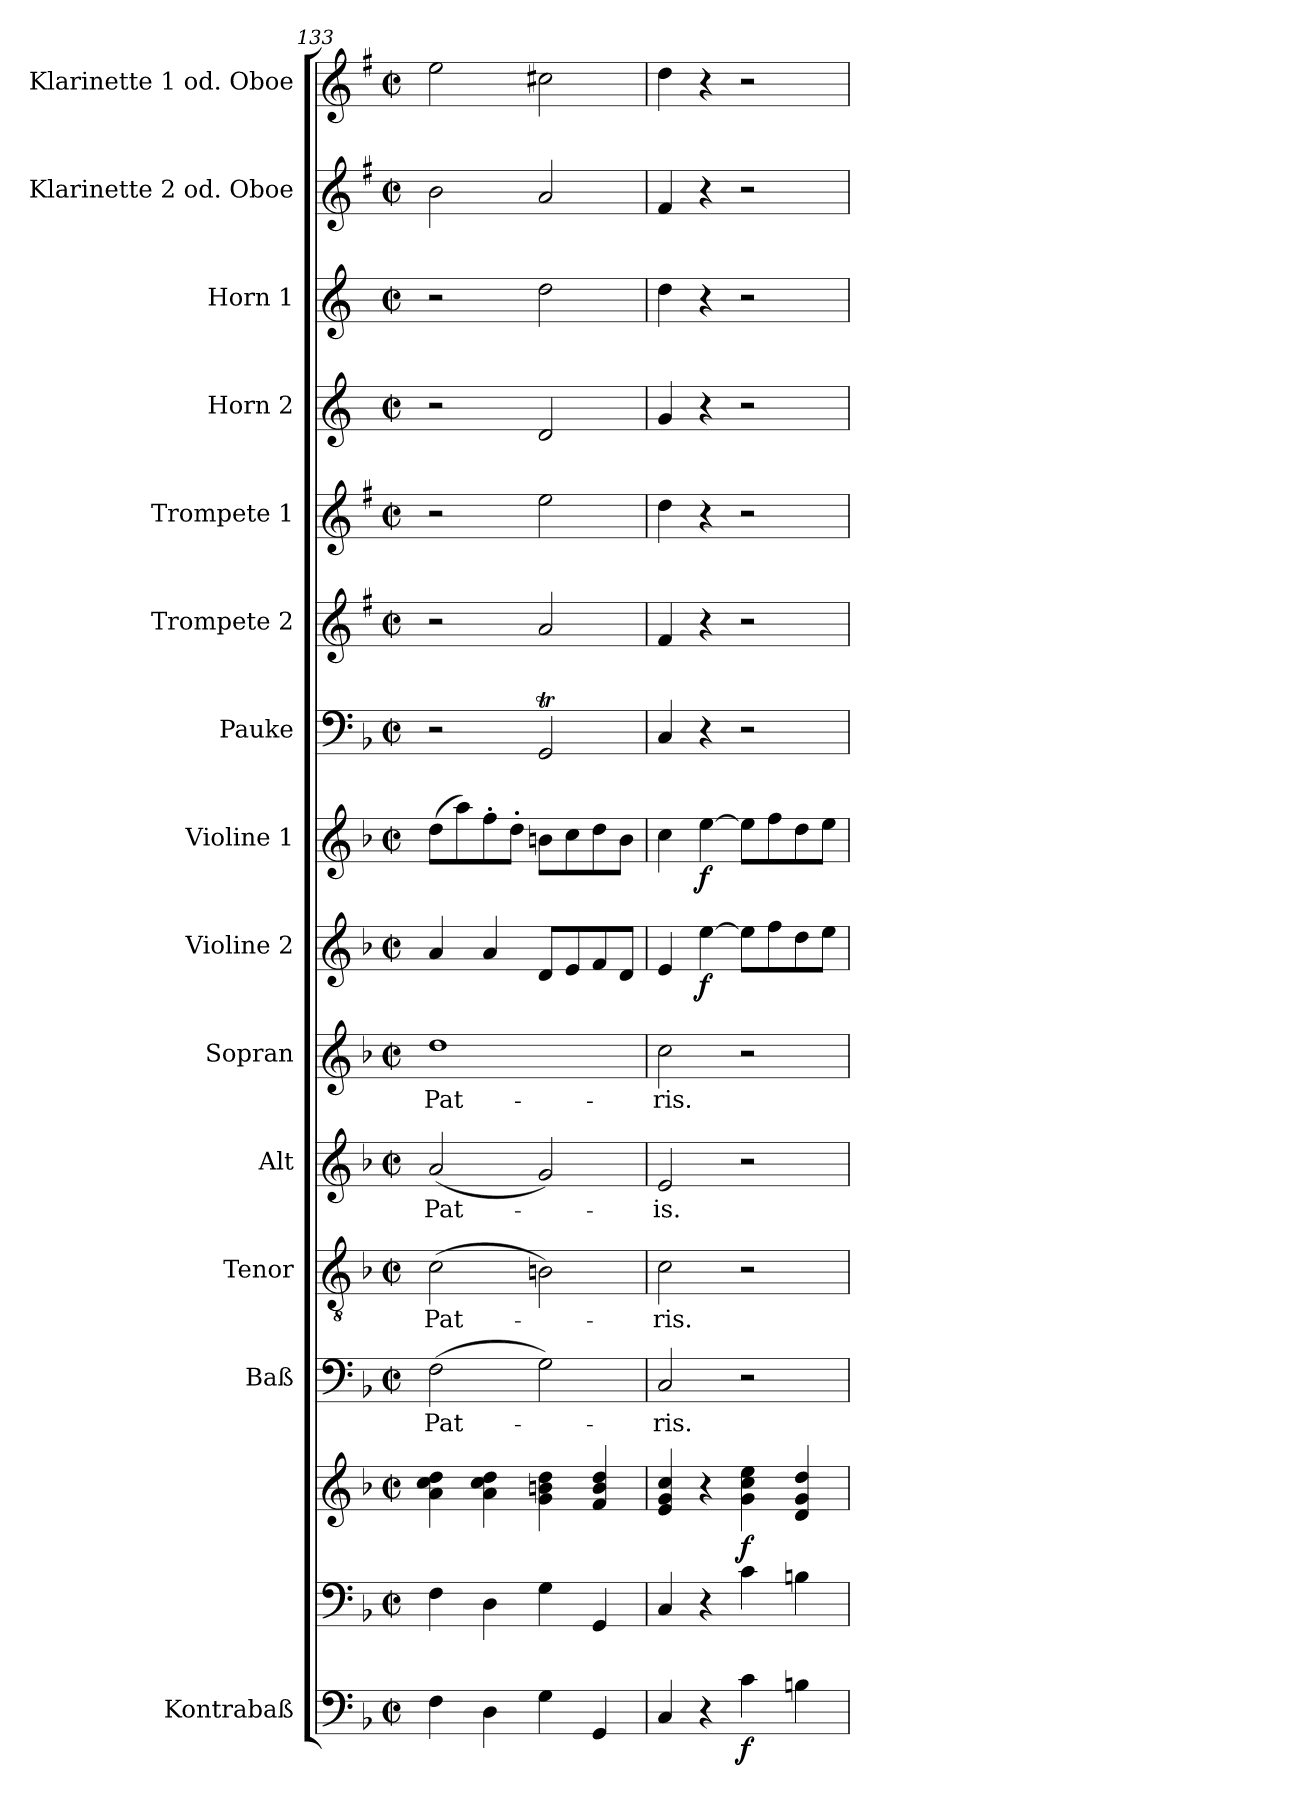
**kern	**dynam	**kern	**kern	**dynam	**kern	**text	**kern	**text	**kern	**text	**kern	**text	**kern	**dynam	**kern	**dynam	**kern	**kern	**kern	**kern	**kern	**kern	**kern
*part15	*part15	*part14	*part14	*part14	*part13	*part13	*part12	*part12	*part11	*part11	*part10	*part10	*part9	*part9	*part8	*part8	*part7	*part6	*part5	*part4	*part3	*part2	*part1
*staff16	*staff16	*staff15	*staff14	*staff14/15	*staff13	*staff13	*staff12	*staff12	*staff11	*staff11	*staff10	*staff10	*staff9	*staff9	*staff8	*staff8	*staff7	*staff6	*staff5	*staff4	*staff3	*staff2	*staff1
*I"Kontrabaß	*	*	*	*	*I"Baß	*	*I"Tenor	*	*I"Alt	*	*I"Sopran	*	*I"Violine 2	*	*I"Violine 1	*	*I"Pauke	*I"Trompete 2	*I"Trompete 1	*I"Horn 2	*I"Horn 1	*I"Klarinette 2 od. Oboe	*I"Klarinette 1 od. Oboe
*	*	*	*	*	*	*	*	*	*	*	*	*	*	*	*	*	*	*I'Tpt	*I'Tpt	*I'Hn	*I'Hn	*	*
!!LO:PB:g=z
*clefF4	*	*clefF4	*clefG2	*	*clefF4	*	*clefGv2	*	*clefG2	*	*clefG2	*	*clefG2	*	*clefG2	*	*clefF4	*clefG2	*clefG2	*clefG2	*clefG2	*clefG2	*clefG2
*ITrd7c12	*	*	*	*	*	*	*	*	*	*	*	*	*	*	*	*	*	*ITrd1c2	*ITrd1c2	*ITrd4c7	*ITrd4c7	*ITrd1c2	*ITrd1c2
*k[b-]	*	*k[b-]	*k[b-]	*	*k[b-]	*	*k[b-]	*	*k[b-]	*	*k[b-]	*	*k[b-]	*	*k[b-]	*	*k[b-]	*k[b-]	*k[b-]	*k[b-]	*k[b-]	*k[b-]	*k[b-]
*F:	*	*F:	*F:	*	*F:	*	*F:	*	*F:	*	*F:	*	*F:	*	*F:	*	*F:	*F:	*F:	*F:	*F:	*F:	*F:
*M2/2	*	*M2/2	*M2/2	*	*M2/2	*	*M2/2	*	*M2/2	*	*M2/2	*	*M2/2	*	*M2/2	*	*M2/2	*M2/2	*M2/2	*M2/2	*M2/2	*M2/2	*M2/2
*met(c|)	*	*met(c|)	*met(c|)	*	*met(c|)	*	*met(c|)	*	*met(c|)	*	*met(c|)	*	*met(c|)	*	*met(c|)	*	*met(c|)	*met(c|)	*met(c|)	*met(c|)	*met(c|)	*met(c|)	*met(c|)
=133	=133	=133	=133	=133	=133	=133	=133	=133	=133	=133	=133	=133	=133	=133	=133	=133	=133	=133	=133	=133	=133	=133	=133
!	!	!	!	!	!	!LO:LY:b	!	!LO:LY:b	!	!LO:LY:b	!	!LO:LY:b	!	!	!	!	!	!	!	!	!	!	!
4FF\	.	4F\	4a\ 4cc\ 4dd\	.	(>2F\	Pat-	(>2c\	Pat-	(<2a/	Pat-	1dd	Pat-	4a/	.	(>8dd\L	.	2r	2r	2r	2r	2r	2a\	2dd\
.	.	.	.	.	.	.	.	.	.	.	.	.	.	.	8aa\)	.	.	.	.	.	.	.	.
4DD\	.	4D\	4a\ 4cc\ 4dd\	.	.	.	.	.	.	.	.	.	4a/	.	8ff'>\	.	.	.	.	.	.	.	.
.	.	.	.	.	.	.	.	.	.	.	.	.	.	.	8dd'>\J	.	.	.	.	.	.	.	.
4GG\	.	4G\	4g\ 4bn\ 4dd\	.	2G\)	.	2Bn\)	.	2g/)	.	.	.	8d/L	.	8bn\L	.	2GGT/	2g/	2dd\	2G/	2g\	2g/	2bn\
.	.	.	.	.	.	.	.	.	.	.	.	.	8e/	.	8cc\	.	.	.	.	.	.	.	.
4GGG/	.	4GG/	4f/ 4b/ 4dd/	.	.	.	.	.	.	.	.	.	8f/	.	8dd\	.	.	.	.	.	.	.	.
.	.	.	.	.	.	.	.	.	.	.	.	.	8d/J	.	8b\J	.	.	.	.	.	.	.	.
=134	=134	=134	=134	=134	=134	=134	=134	=134	=134	=134	=134	=134	=134	=134	=134	=134	=134	=134	=134	=134	=134	=134	=134
!	!	!	!	!	!	!LO:LY:b	!	!LO:LY:b	!	!LO:LY:b	!	!LO:LY:b	!	!	!	!	!	!	!	!	!	!	!
4CC/	.	4C/	4e/ 4g/ 4cc/	.	2C/	-ris.	2c\	-ris.	2e/	-is.	2cc\	-ris.	4e/	.	4cc\	.	4C/	4e/	4cc\	4c/	4g\	4e/	4cc\
!	!	!	!	!	!	!	!	!	!	!	!	!	!	!LO:DY:b	!	!LO:DY:b	!	!	!	!	!	!	!
4r	.	4r	4r	.	.	.	.	.	.	.	.	.	[4ee\	f	[4ee\	f	4r	4r	4r	4r	4r	4r	4r
!	!LO:DY:b	!	!	!LO:DY:b	!	!	!	!	!	!	!	!	!	!	!	!	!	!	!	!	!	!	!
4C\	f	4c\	4g\ 4cc\ 4ee\	f	2r	.	2r	.	2r	.	2r	.	8ee\L]	.	8ee\L]	.	2r	2r	2r	2r	2r	2r	2r
.	.	.	.	.	.	.	.	.	.	.	.	.	8ff\	.	8ff\	.	.	.	.	.	.	.	.
4BBn\	.	4Bn\	4d/ 4g/ 4dd/	.	.	.	.	.	.	.	.	.	8dd\	.	8dd\	.	.	.	.	.	.	.	.
.	.	.	.	.	.	.	.	.	.	.	.	.	8ee\J	.	8ee\J	.	.	.	.	.	.	.	.
=	=	=	=	=	=	=	=	=	=	=	=	=	=	=	=	=	=	=	=	=	=	=	=
*-	*-	*-	*-	*-	*-	*-	*-	*-	*-	*-	*-	*-	*-	*-	*-	*-	*-	*-	*-	*-	*-	*-	*-
